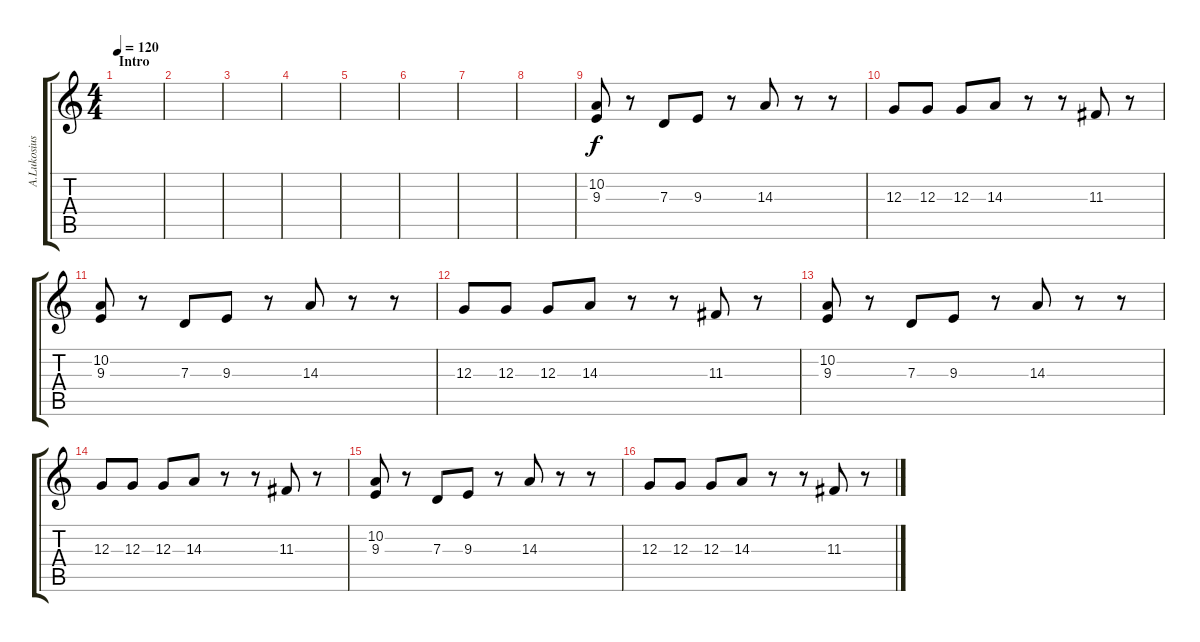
\track ("A.Lukosius O}" "A.Lukosius") {instrument fx7echoes}
\staff {score tabs}
\tuning (E4 B3 G3 D3 A2 E2) {hide}
\ts (4 4)
\section ("" "Intro")
\tempo 120
\clef g2
\ks c
|
|
|
|
|
|
|
|
(10.2 9.3).8{volume 7 balance 12 instrument fx7echoes} r.8 7.3.8 9.3.8 r.8 14.3.8 r.8 r.8 |
12.3.8 12.3.8 12.3.8 14.3.8 r.8 r.8 11.3.8 r.8 |
(10.2 9.3).8 r.8 7.3.8 9.3.8 r.8 14.3.8 r.8 r.8 |
12.3.8 12.3.8 12.3.8 14.3.8 r.8 r.8 11.3.8 r.8 |
(10.2 9.3).8 r.8 7.3.8 9.3.8 r.8 14.3.8 r.8 r.8 |
12.3.8 12.3.8 12.3.8 14.3.8 r.8 r.8 11.3.8 r.8 |
(10.2 9.3).8 r.8 7.3.8 9.3.8 r.8 14.3.8 r.8 r.8 |
12.3.8 12.3.8 12.3.8 14.3.8 r.8 r.8 11.3.8 r.8
